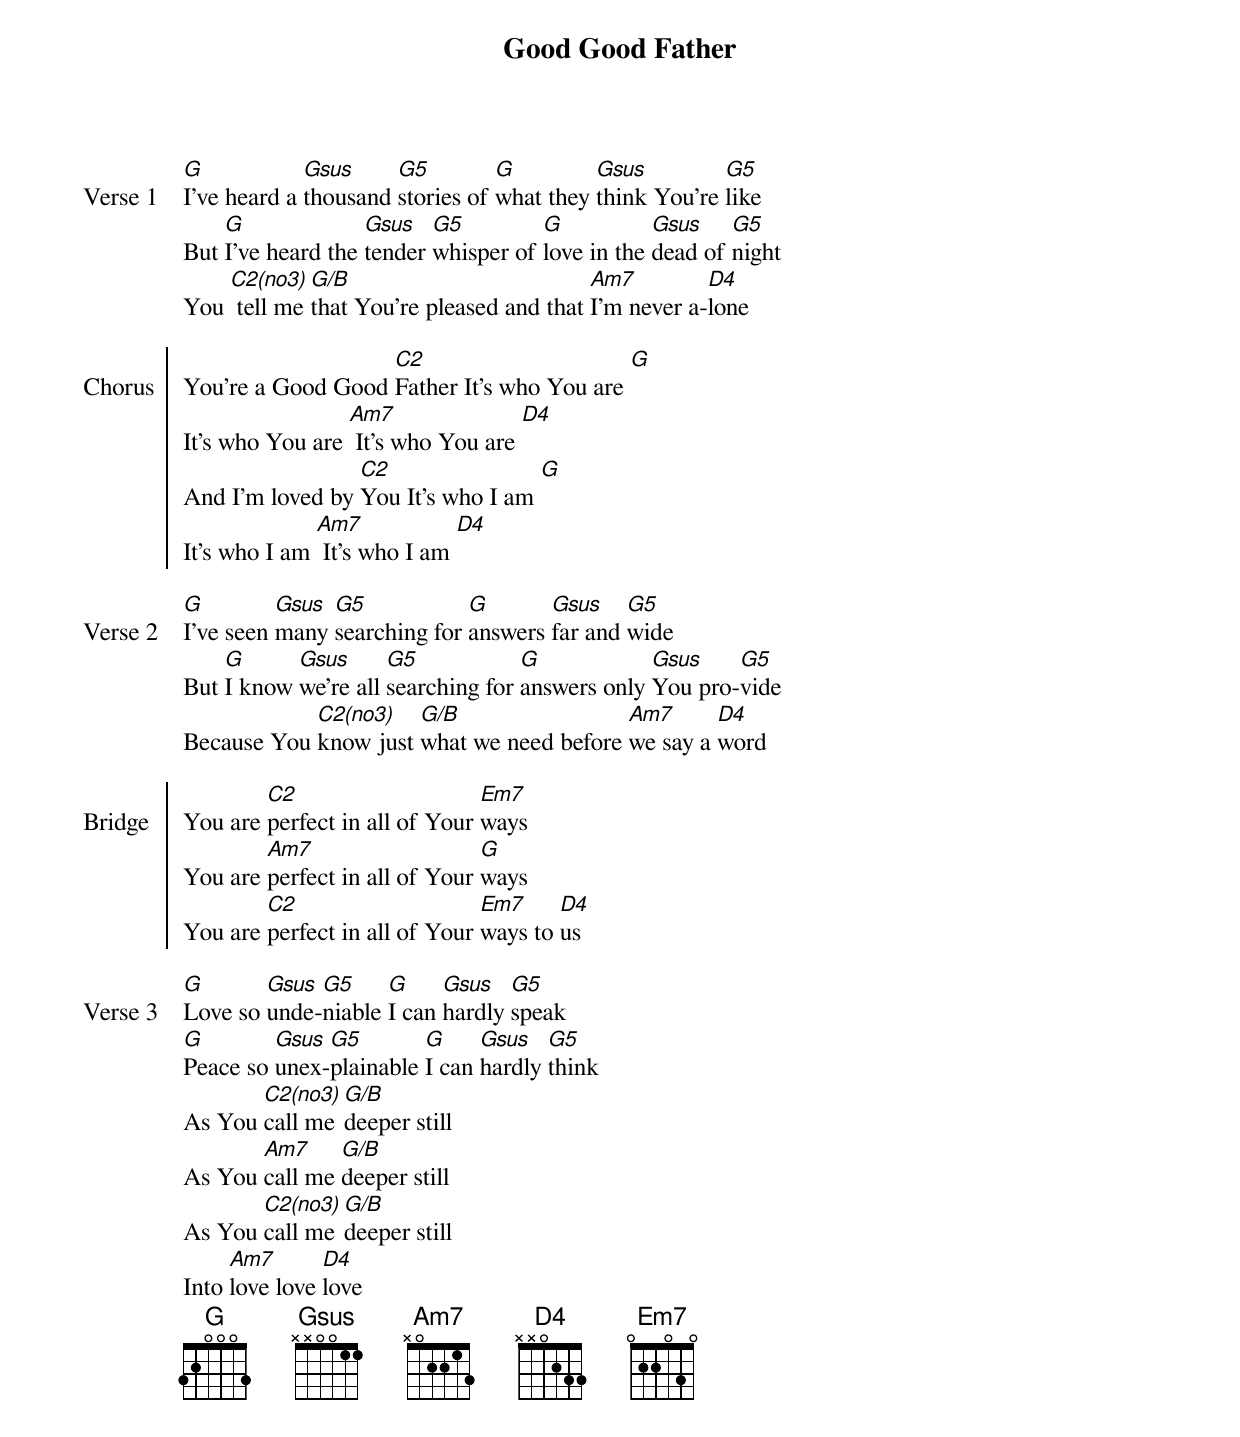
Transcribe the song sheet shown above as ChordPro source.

{title: Good Good Father}
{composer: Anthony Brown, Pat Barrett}
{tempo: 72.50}
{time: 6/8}
{transpose: 10}
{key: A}

{start_of_verse: Verse 1}
[A]I've heard a [Asus]thousand [A5]stories of [A]what they [Asus]think You’re [A5]like
But [A]I've heard the [Asus]tender [A5]whisper of [A]love in the [Asus]dead of [A5]night
You [D2(no3)] tell me [A/C#]that You’re pleased and that [Bm7]I'm never a-[E4]lone
{end_of_verse: Verse 1}

{soc: Chorus}
You're a Good Good [D2]Father It's who You are [A]
It's who You are [Bm7] It's who You are [E4]
And I'm loved by [D2]You It's who I am [A]
It's who I am [Bm7] It's who I am [E4]
{eoc: Chorus}

{start_of_verse: Verse 2}
[A]I've seen [Asus]many [A5]searching for [A]answers [Asus]far and [A5]wide
But [A]I know [Asus]we're all [A5]searching for [A]answers only [Asus]You pro-[A5]vide
Because You [D2(no3)]know just [A/C#]what we need before [Bm7]we say a [E4]word
{end_of_verse: Verse 2}

{soc: Bridge}
You are [D2]perfect in all of Your [F#m7]ways
You are [Bm7]perfect in all of Your [A]ways
You are [D2]perfect in all of Your [F#m7]ways to [E4]us
{eoc: Bridge}

{start_of_verse: Verse 3}
[A]Love so [Asus]unde-[A5]niable [A]I can [Asus]hardly [A5]speak
[A]Peace so [Asus]unex-[A5]plainable [A]I can [Asus]hardly [A5]think
As You [D2(no3)]call me [A/C#]deeper still
As You [Bm7]call me [A/C#]deeper still
As You [D2(no3)]call me [A/C#]deeper still
Into [Bm7]love love [E4]love
{end_of_verse: Verse 3}
